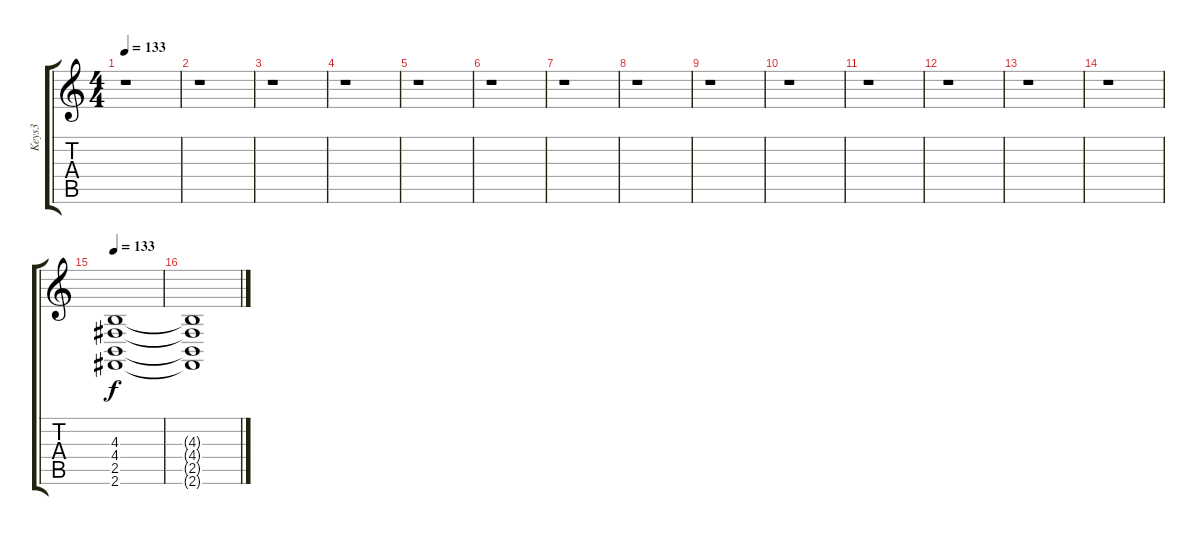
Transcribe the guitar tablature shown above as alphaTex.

\track ("Keys3" "Keys3") {instrument synthstrings1}
\staff {score tabs}
\tuning (E4 B3 G3 D3 A2 E2) {hide}
\ts (4 4)
\tempo 133
\clef g2
\ks c
r.1{dy f} |
r.1 |
r.1 |
r.1 |
r.1 |
r.1 |
r.1 |
r.1 |
r.1 |
r.1 |
r.1 |
r.1 |
r.1 |
r.1 |
\tempo 133
(4.3 4.4 2.5 2.6).1{volume 9 instrument choiraahs} |
(4.3{t} 4.4{t} 2.5{t} 2.6{t}).1
